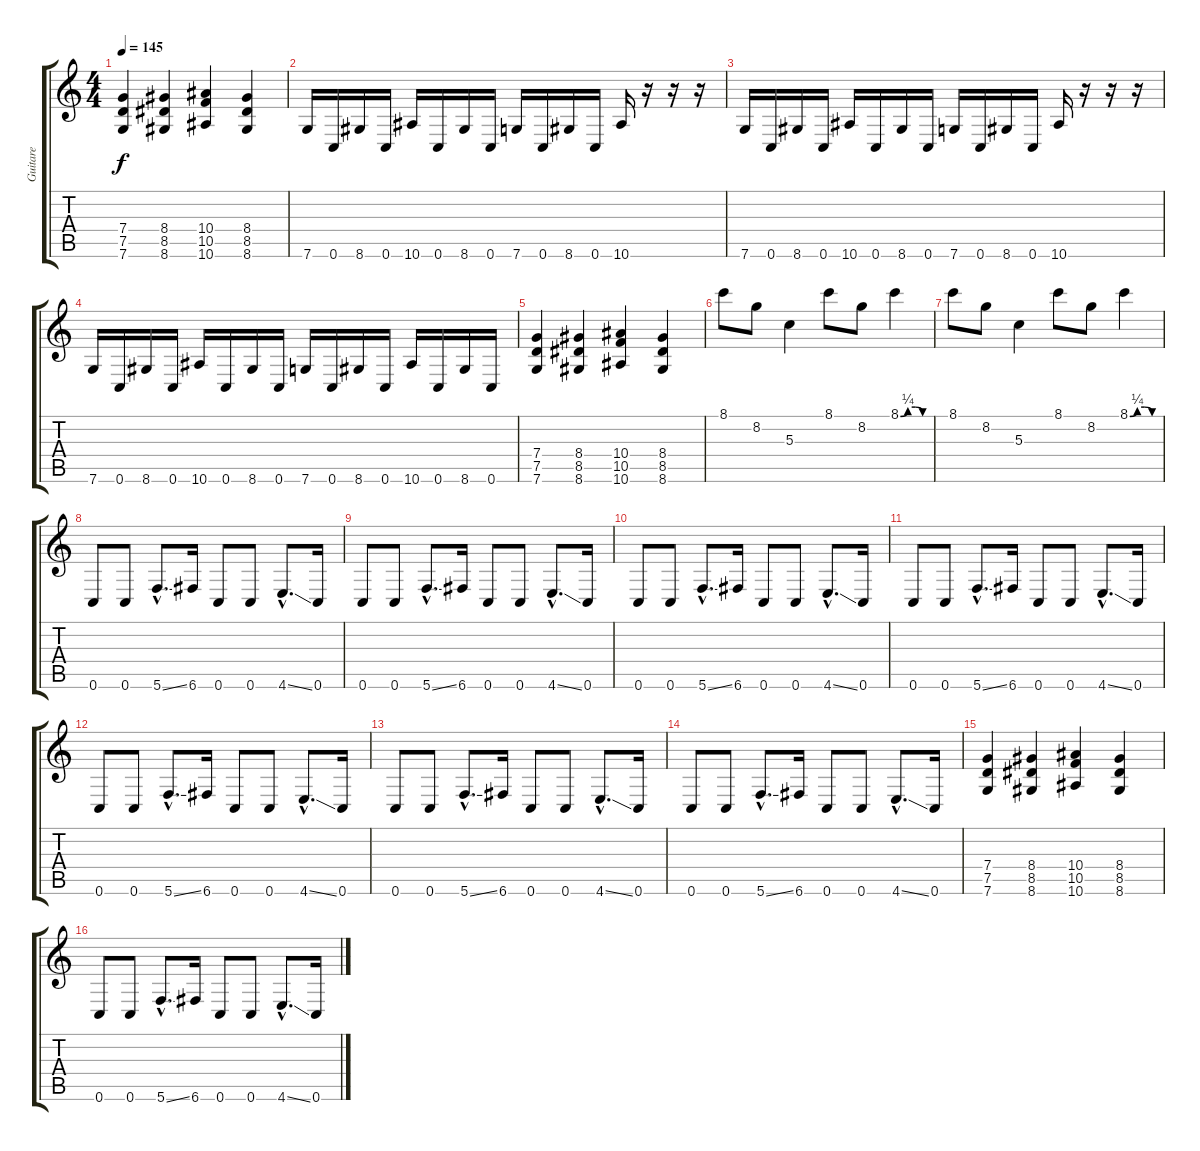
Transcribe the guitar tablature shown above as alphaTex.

\track ("Guitare" "Guitare") {instrument overdrivenguitar}
\staff {score tabs}
\tuning (E4 B3 G3 C3 G2 C2) {hide}
\ts (4 4)
\tempo 145
\clef g2
\ks c
(7.4 7.5 7.6).4{dy f} (8.4 8.5 8.6).4 (10.4 10.5 10.6).4 (8.4 8.5 8.6).4 |
7.6.16 0.6.16 8.6.16 0.6.16 10.6.16 0.6.16 8.6.16 0.6.16 7.6.16 0.6.16 8.6.16 0.6.16 10.6.16 r.16 r.16 r.16 |
7.6.16 0.6.16 8.6.16 0.6.16 10.6.16 0.6.16 8.6.16 0.6.16 7.6.16 0.6.16 8.6.16 0.6.16 10.6.16 r.16 r.16 r.16 |
7.6.16 0.6.16 8.6.16 0.6.16 10.6.16 0.6.16 8.6.16 0.6.16 7.6.16 0.6.16 8.6.16 0.6.16 10.6.16 0.6.16 8.6.16 0.6.16 |
(7.4 7.5 7.6).4 (8.4 8.5 8.6).4 (10.4 10.5 10.6).4 (8.4 8.5 8.6).4 |
8.1.8{volume 13} 8.2.8 5.3.4 8.1.8 8.2.8 8.1{be (custom 0 0 15 1 30 1 45 0 60 0)}.4 |
8.1.8 8.2.8 5.3.4 8.1.8 8.2.8 8.1{be (custom 0 0 15 1 30 1 45 0 60 0)}.4 |
0.6.8{volume 16 instrument overdrivenguitar} 0.6.8 5.6{ss hac}.8{d} 6.6.16 0.6.8 0.6.8 4.6{ss hac}.8{d} 0.6.16 |
0.6.8 0.6.8 5.6{ss hac}.8{d} 6.6.16 0.6.8 0.6.8 4.6{ss hac}.8{d} 0.6.16 |
0.6.8 0.6.8 5.6{ss hac}.8{d} 6.6.16 0.6.8 0.6.8 4.6{ss hac}.8{d} 0.6.16 |
0.6.8 0.6.8 5.6{ss hac}.8{d} 6.6.16 0.6.8 0.6.8 4.6{ss hac}.8{d} 0.6.16 |
0.6.8 0.6.8 5.6{ss hac}.8{d} 6.6.16 0.6.8 0.6.8 4.6{ss hac}.8{d} 0.6.16 |
0.6.8 0.6.8 5.6{ss hac}.8{d} 6.6.16 0.6.8 0.6.8 4.6{ss hac}.8{d} 0.6.16 |
0.6.8 0.6.8 5.6{ss hac}.8{d} 6.6.16 0.6.8 0.6.8 4.6{ss hac}.8{d} 0.6.16 |
(7.4 7.5 7.6).4{volume 9} (8.4 8.5 8.6).4 (10.4 10.5 10.6).4 (8.4 8.5 8.6).4 |
0.6.8{volume 16} 0.6.8 5.6{ss hac}.8{d} 6.6.16 0.6.8 0.6.8 4.6{ss hac}.8{d} 0.6.16
